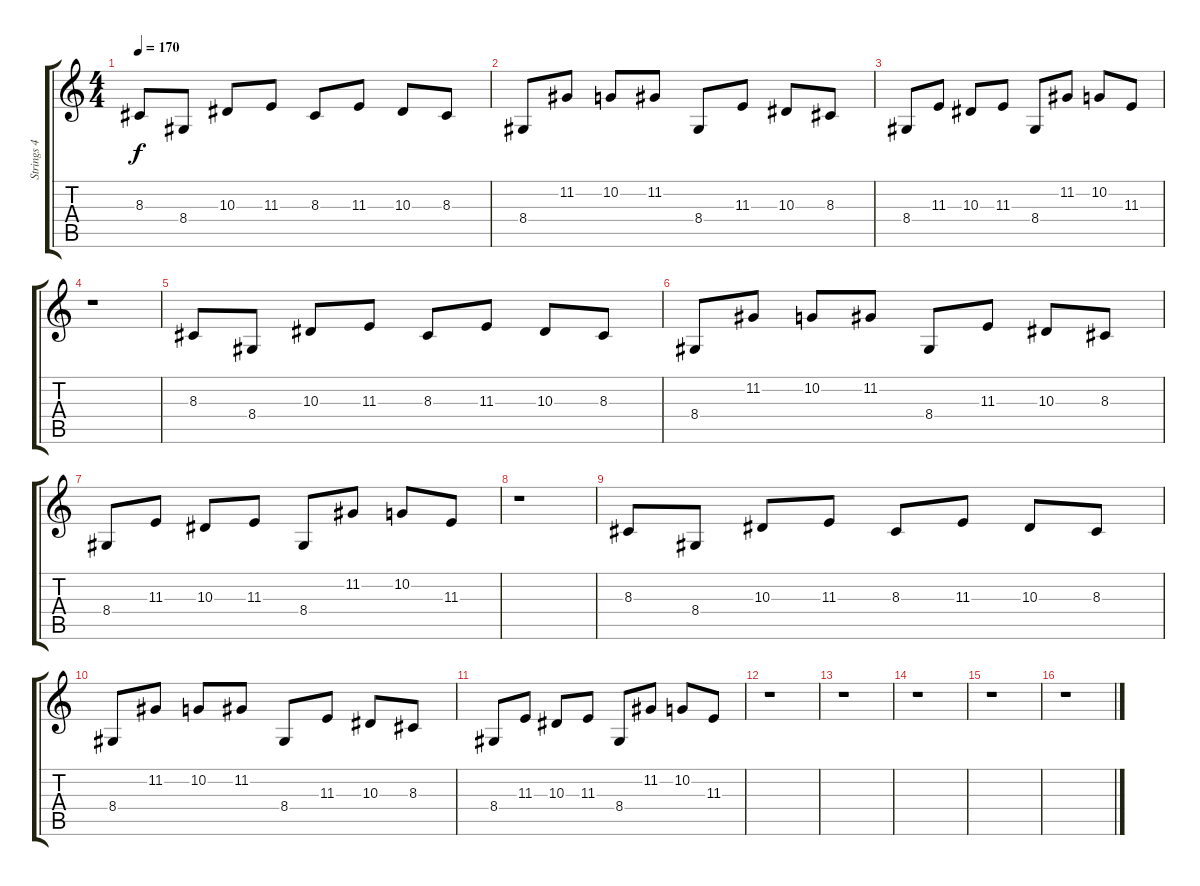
\track ("Strings 4" "Strings 4") {instrument pizzicatostrings}
\staff {score tabs}
\tuning (D4 A3 F3 C3 G2 C2) {hide}
\ts (4 4)
\tempo 170
\clef g2
\ks c
8.3.8{dy f} 8.4.8 10.3.8 11.3.8 8.3.8 11.3.8 10.3.8 8.3.8 |
8.4.8 11.2.8 10.2.8 11.2.8 8.4.8 11.3.8 10.3.8 8.3.8 |
8.4.8 11.3.8 10.3.8 11.3.8 8.4.8 11.2.8 10.2.8 11.3.8 |
r.1 |
8.3.8 8.4.8 10.3.8 11.3.8 8.3.8 11.3.8 10.3.8 8.3.8 |
8.4.8 11.2.8 10.2.8 11.2.8 8.4.8 11.3.8 10.3.8 8.3.8 |
8.4.8 11.3.8 10.3.8 11.3.8 8.4.8 11.2.8 10.2.8 11.3.8 |
r.1 |
8.3.8 8.4.8 10.3.8 11.3.8 8.3.8 11.3.8 10.3.8 8.3.8 |
8.4.8 11.2.8 10.2.8 11.2.8 8.4.8 11.3.8 10.3.8 8.3.8 |
8.4.8 11.3.8 10.3.8 11.3.8 8.4.8 11.2.8 10.2.8 11.3.8 |
r.1 |
r.1 |
r.1 |
r.1 |
r.1
